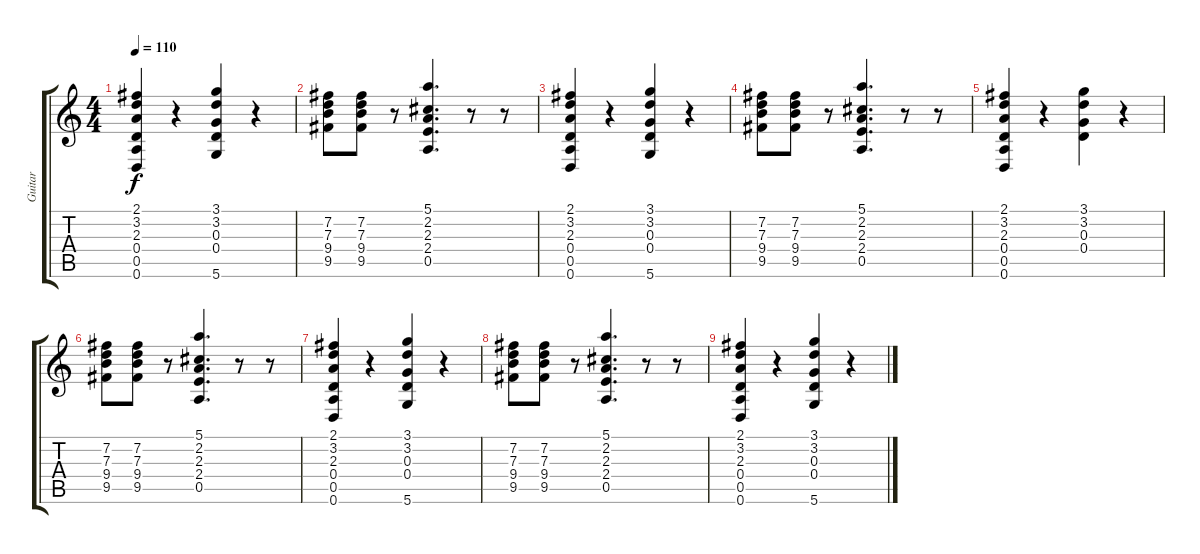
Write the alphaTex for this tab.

\track ("Guitar" "Guitar") {instrument overdrivenguitar}
\staff {score tabs}
\tuning (E4 B3 G3 D3 A2 D2) {hide}
\ts (4 4)
\tempo 110
\clef g2
\ks c
(2.1 3.2 2.3 0.4 0.5 0.6).4{dy f} r.4 (3.1 3.2 0.3 0.4 5.6).4 r.4 |
(7.2 7.3 9.4 9.5).8 (7.2 7.3 9.4 9.5).8 r.8 (5.1 2.2 2.3 2.4 0.5).4{d} r.8 r.8 |
(2.1 3.2 2.3 0.4 0.5 0.6).4 r.4 (3.1 3.2 0.3 0.4 5.6).4 r.4 |
(7.2 7.3 9.4 9.5).8 (7.2 7.3 9.4 9.5).8 r.8 (5.1 2.2 2.3 2.4 0.5).4{d} r.8 r.8 |
(2.1 3.2 2.3 0.4 0.5 0.6).4 r.4 (3.1 3.2 0.3 0.4).4 r.4 |
(7.2 7.3 9.4 9.5).8 (7.2 7.3 9.4 9.5).8 r.8 (5.1 2.2 2.3 2.4 0.5).4{d} r.8 r.8 |
(2.1 3.2 2.3 0.4 0.5 0.6).4 r.4 (3.1 3.2 0.3 0.4 5.6).4 r.4 |
(7.2 7.3 9.4 9.5).8 (7.2 7.3 9.4 9.5).8 r.8 (5.1 2.2 2.3 2.4 0.5).4{d} r.8 r.8 |
(2.1 3.2 2.3 0.4 0.5 0.6).4 r.4 (3.1 3.2 0.3 0.4 5.6).4 r.4
